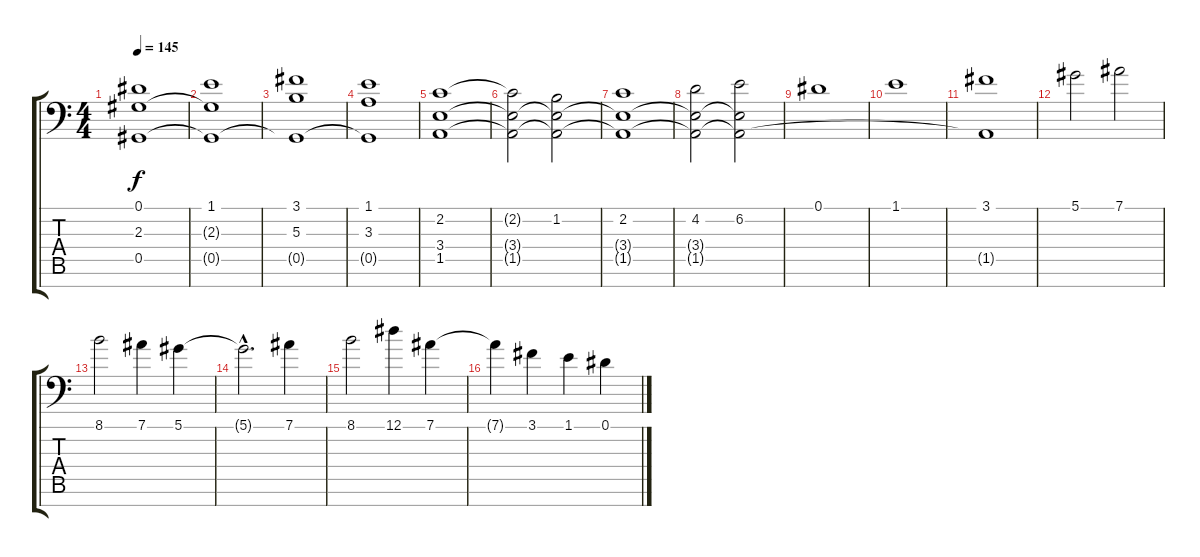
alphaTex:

\track "" {instrument stringensemble1}
\staff {score tabs}
\tuning (Eb4 Bb3 Gb3 Db3 Ab2 Eb2 Bb1) {hide}
\ts (4 4)
\tempo 145
\clef f4
\ks c
(0.1 2.3 0.5).1{dy f} |
(1.1 2.3{t} 0.5{t}).1 |
(3.1 5.3 0.5{t}).1 |
(1.1 3.3 0.5{t}).1 |
(2.2 3.4 1.5).1 |
(2.2{t} 3.4{t} 1.5{t}).2 (1.2 3.4{t} 1.5{t}).2 |
(2.2 3.4{t} 1.5{t}).1 |
(4.2 3.4{t} 1.5{t}).2 (6.2 3.4{t} 1.5{t}).2 |
0.1.1 |
1.1.1 |
(3.1 1.5{t}).1 |
5.1.2 7.1.2 |
8.1.2 7.1.4 5.1.4 |
5.1{hac t}.2{d} 7.1.4 |
8.1.2 12.1.4 7.1.4 |
7.1{t}.4 3.1.4 1.1.4 0.1.4
